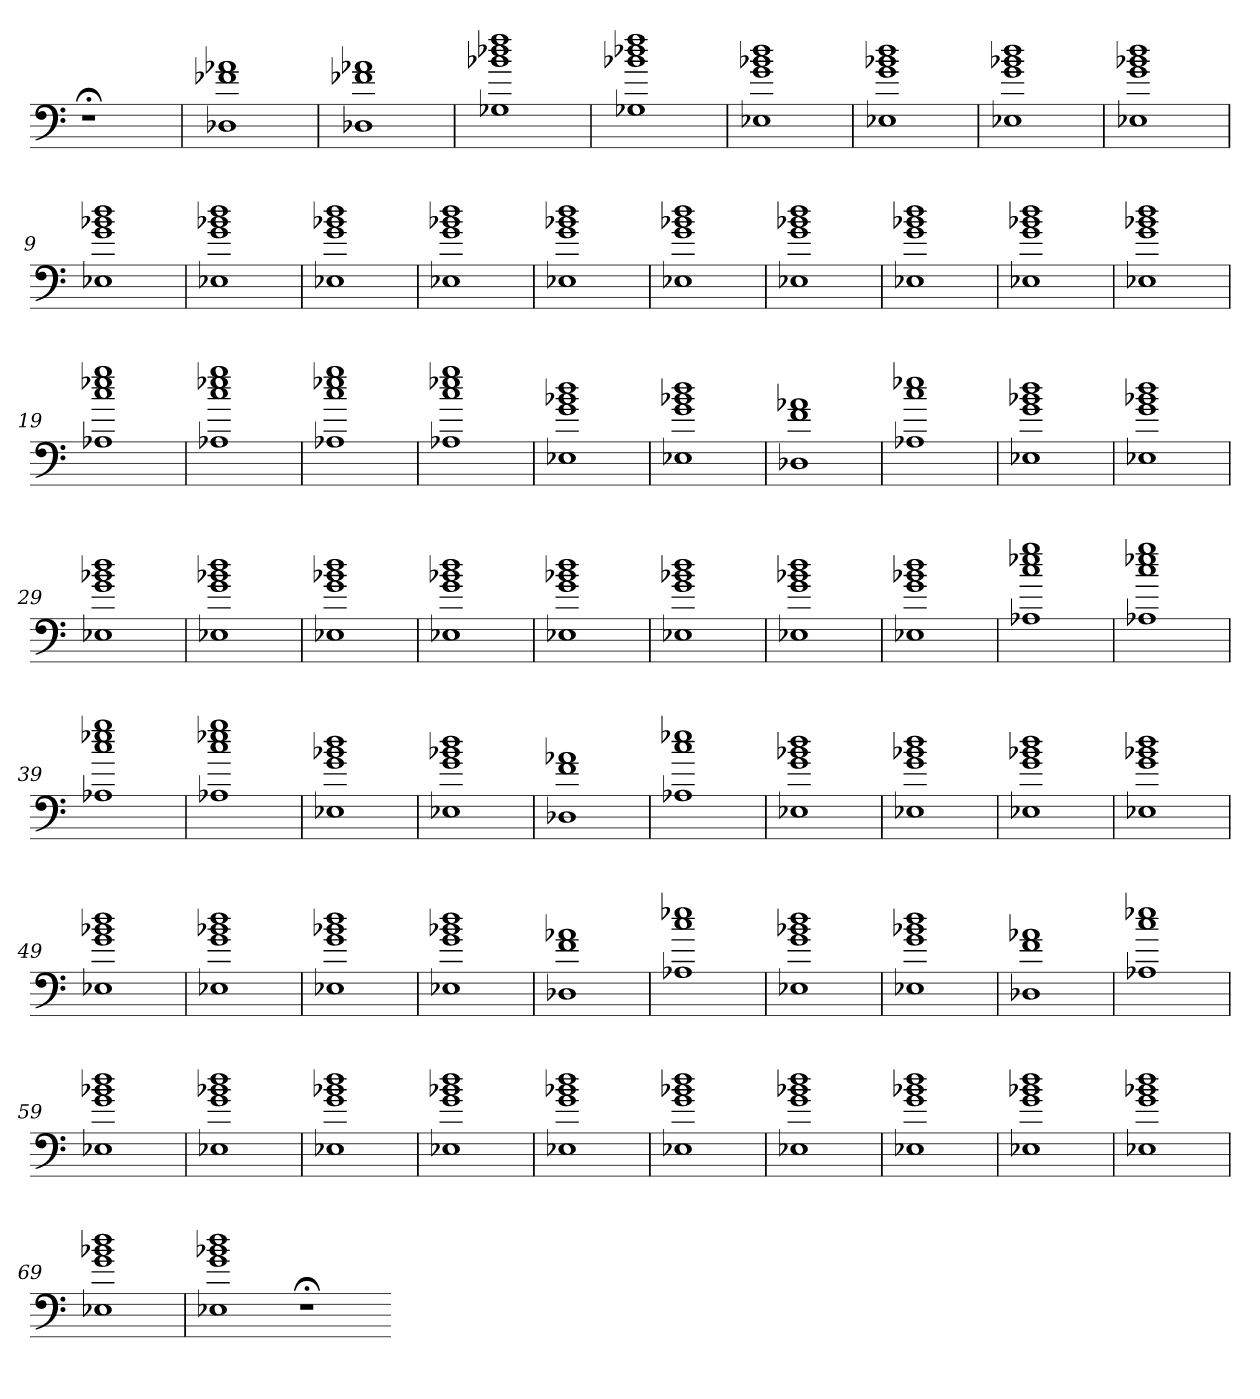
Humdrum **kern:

**kern
*part1
*staff1
=
1r;<
=1
1D-X 1f-X 1a-X
=2
1D-X 1f-X 1a-X
=3
1G-X 1b-X 1dd-X 1ff
=4
1G-X 1b-X 1dd-X 1ff
=5
1E-X 1g 1b-X 1dd
=6
1E-X 1g 1b-X 1dd
=7
1E-X 1g 1b-X 1dd
=8
1E-X 1g 1b-X 1dd
=9
1E-X 1g 1b-X 1dd
=10
1E-X 1g 1b-X 1dd
=11
1E-X 1g 1b-X 1dd
=12
1E-X 1g 1b-X 1dd
=13
1E-X 1g 1b-X 1dd
=14
1E-X 1g 1b-X 1dd
=15
1E-X 1g 1b-X 1dd
=16
1E-X 1g 1b-X 1dd
=17
1E-X 1g 1b-X 1dd
=18
1E-X 1g 1b-X 1dd
=19
1A-X 1cc 1ee-X 1gg
=20
1A-X 1cc 1ee-X 1gg
=21
1A-X 1cc 1ee-X 1gg
=22
1A-X 1cc 1ee-X 1gg
=23
1E-X 1g 1b-X 1dd
=24
1E-X 1g 1b-X 1dd
=25
1D-X 1f 1a-X
=26
1A-X 1cc 1ee-X
=27
1E-X 1g 1b-X 1dd
=28
1E-X 1g 1b-X 1dd
=29
1E-X 1g 1b-X 1dd
=30
1E-X 1g 1b-X 1dd
=31
1E-X 1g 1b-X 1dd
=32
1E-X 1g 1b-X 1dd
=33
1E-X 1g 1b-X 1dd
=34
1E-X 1g 1b-X 1dd
=35
1E-X 1g 1b-X 1dd
=36
1E-X 1g 1b-X 1dd
=37
1A-X 1cc 1ee-X 1gg
=38
1A-X 1cc 1ee-X 1gg
=39
1A-X 1cc 1ee-X 1gg
=40
1A-X 1cc 1ee-X 1gg
=41
1E-X 1g 1b-X 1dd
=42
1E-X 1g 1b-X 1dd
=43
1D-X 1f 1a-X
=44
1A-X 1cc 1ee-X
=45
1E-X 1g 1b-X 1dd
=46
1E-X 1g 1b-X 1dd
=47
1E-X 1g 1b-X 1dd
=48
1E-X 1g 1b-X 1dd
=49
1E-X 1g 1b-X 1dd
=50
1E-X 1g 1b-X 1dd
=51
1E-X 1g 1b-X 1dd
=52
1E-X 1g 1b-X 1dd
=53
1D-X 1f 1a-X
=54
1A-X 1cc 1ee-X
=55
1E-X 1g 1b-X 1dd
=56
1E-X 1g 1b-X 1dd
=57
1D-X 1f 1a-X
=58
1A-X 1cc 1ee-X
=59
1E-X 1g 1b-X 1dd
=60
1E-X 1g 1b-X 1dd
=61
1E-X 1g 1b-X 1dd
=62
1E-X 1g 1b-X 1dd
=63
1E-X 1g 1b-X 1dd
=64
1E-X 1g 1b-X 1dd
=65
1E-X 1g 1b-X 1dd
=66
1E-X 1g 1b-X 1dd
=67
1E-X 1g 1b-X 1dd
=68
1E-X 1g 1b-X 1dd
=69
1E-X 1g 1b-X 1dd
=70
1E-X 1g 1b-X 1dd
1r;<
=-
*-
